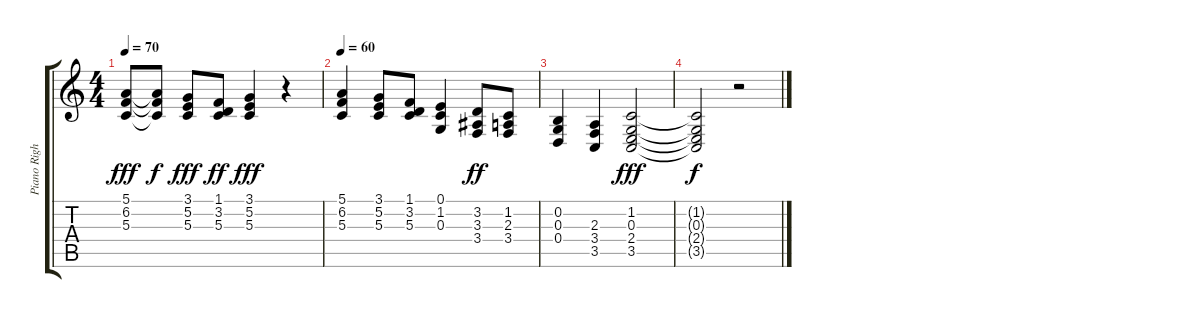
\track ("Piano Right (Paul)" "Piano Righ") {instrument brightacousticpiano}
\staff {score tabs}
\tuning (E4 B3 G3 D3 A2 E2) {hide}
\ts (4 4)
\tempo 70
\clef g2
\ks c
(5.1 6.2 5.3).8{dy fff} (5.1{t} 6.2{t} 5.3{t}).8{dy f} (3.1 5.2 5.3).8{dy fff} (1.1 3.2 5.3).8{dy ff} (3.1 5.2 5.3).4{dy fff} r.4 |
\tempo 65
\tempo 60
(5.1 6.2 5.3).4 (3.1 5.2 5.3).8 (1.1 3.2 5.3).8 (0.1 1.2 0.3).4 (3.2 3.3 3.4).8{dy ff} (1.2 2.3 3.4).8 |
(0.2 0.3 0.4).4 (2.3 3.4 3.5).4 (1.2 0.3 2.4 3.5).2{dy fff} |
(1.2{t} 0.3{t} 2.4{t} 3.5{t}).2{dy f} r.2
